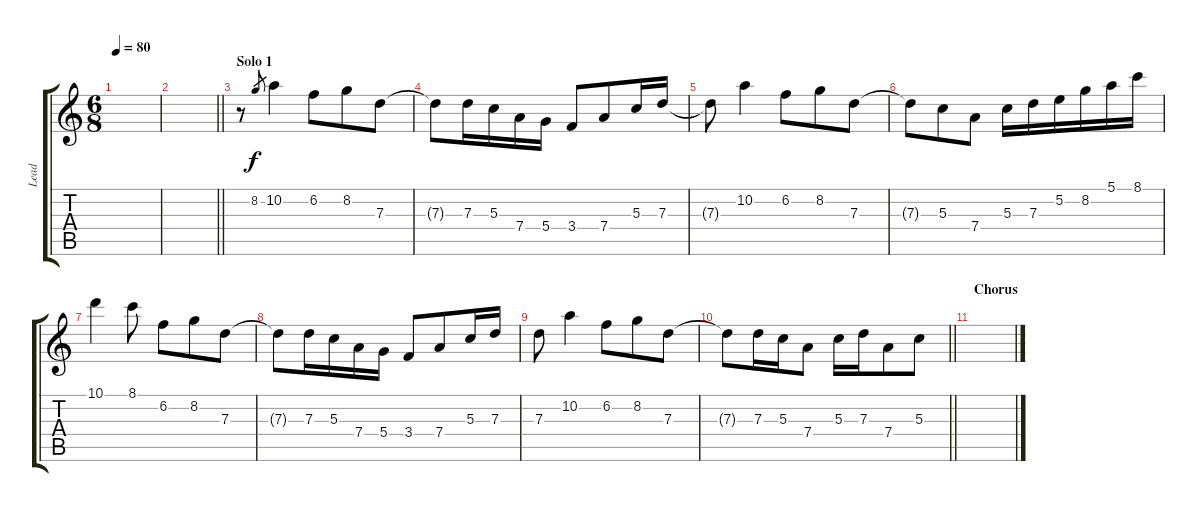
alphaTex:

\track ("Lead" "Lead") {instrument distortionguitar}
\staff {score tabs}
\tuning (E4 B3 G3 D3 A2 E2) {hide}
\ts (6 8)
\tempo 80
\clef g2
\ks c
|
\barLineRight lightlight
|
\section ("" "Solo 1")
r.8 8.2.8{gr} 10.2.4 6.2.8 8.2.8 7.3.8 |
7.3{t}.8 7.3.16 5.3.16 7.4.16 5.4.16 3.4.8 7.4.8 5.3.16 7.3.16 |
7.3{t}.8 10.2.4 6.2.8 8.2.8 7.3.8 |
7.3{t}.8 5.3.8 7.4.8 5.3.16 7.3.16 5.2.16 8.2.16 5.1.16 8.1.16 |
10.1.4 8.1.8 6.2.8 8.2.8 7.3.8 |
7.3{t}.8 7.3.16 5.3.16 7.4.16 5.4.16 3.4.8 7.4.8 5.3.16 7.3.16 |
7.3.8 10.2.4 6.2.8 8.2.8 7.3.8 |
\barLineRight lightlight
7.3{t}.8 7.3.16 5.3.16 7.4.8 5.3.16 7.3.16 7.4.8 5.3.8 |
\section ("" "Chorus")
